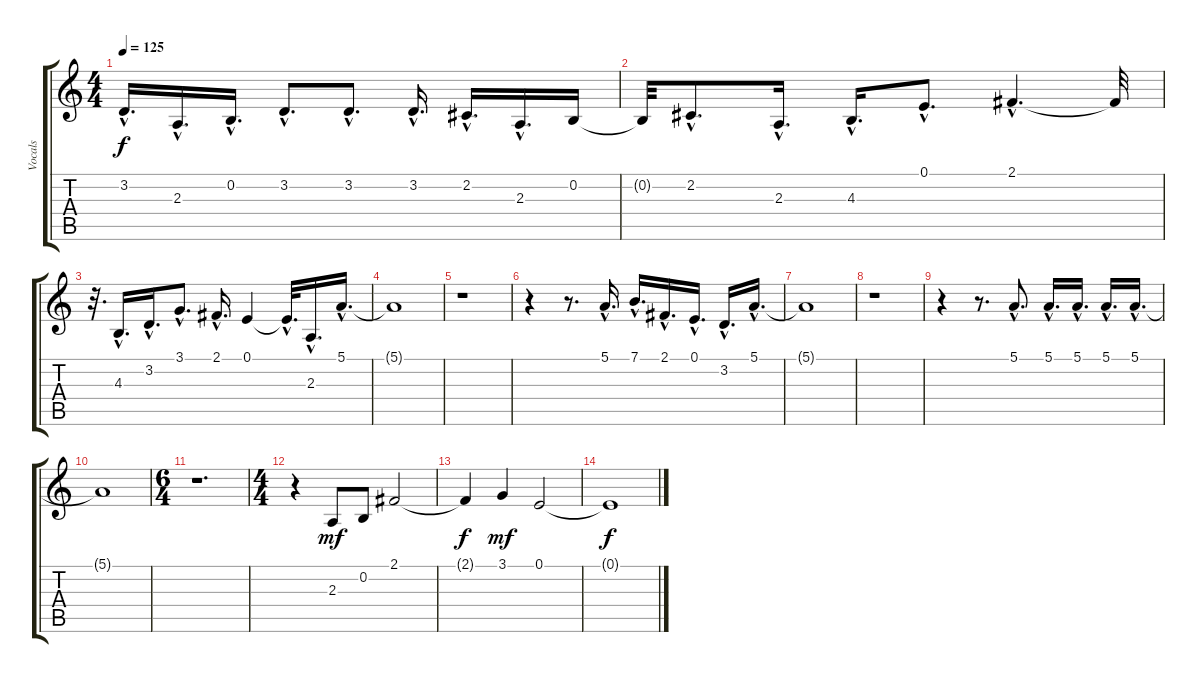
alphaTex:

\track ("Vocals" "Vocals") {instrument tenorsax}
\staff {score tabs}
\tuning (E4 B3 G3 D3 A2 E2) {hide}
\ts (4 4)
\tempo 125
\clef g2
\ks c
3.2{hac}.16{d dy f} 2.3{hac}.16{d} 0.2{hac}.16{d} 3.2{hac}.8{d} 3.2{hac}.8{d} 3.2{hac}.16{d} 2.2{hac}.16{d} 2.3{hac}.16{d} 0.2.16 |
0.2{t}.32 2.2{hac}.8{d} 2.3{hac}.16{d} 4.3{hac}.16{d} 0.1{hac}.8{d} 2.1{hac}.4{d} 2.1{t}.32 |
r.32{d} 4.3{hac}.16{d} 3.2{hac}.16{d} 3.1{hac}.8{d} 2.1{hac}.16{d} 0.1.4 0.1{hac t}.32{d} 2.3{hac}.16{d} 5.1{hac}.16{d} |
5.1{t}.1 |
r.1 |
r.4 r.8{d} 5.1{hac}.16{d} 7.1{hac}.16{d} 2.1{hac}.16{d} 0.1{hac}.16{d} 3.2{hac}.16{d} 5.1{hac}.16{d} |
5.1{t}.1 |
r.1 |
r.4 r.8{d} 5.1{hac}.8{d} 5.1{hac}.16{d} 5.1{hac}.16{d} 5.1{hac}.16{d} 5.1{hac}.16{d} |
5.1{t}.1 |
\ts (6 4)
r.1{d} |
\ts (4 4)
r.4 2.3.8{dy mf} 0.2.8 2.1.2 |
2.1{t}.4{dy f} 3.1.4{dy mf} 0.1.2 |
0.1{t}.1{dy f}
